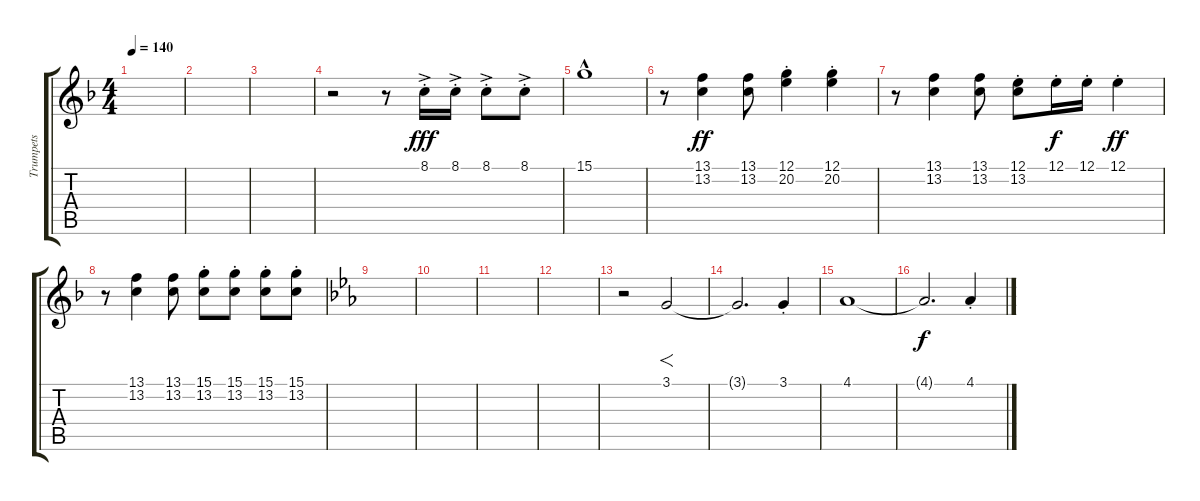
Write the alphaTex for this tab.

\track ("Trumpets" "Trumpets") {instrument trumpet}
\staff {score tabs}
\tuning (E4 B3 G3 D3 A2 E2) {hide}
\ts (4 4)
\tempo 140
\clef g2
\ks dminor
|
|
|
r.2 r.8 8.1{ac st}.16{dy fff} 8.1{ac st}.16 8.1{ac st}.8 8.1{ac st}.8 |
15.1{hac}.1 |
r.8 (13.1 13.2).4{dy ff} (13.1 13.2).8 (12.1{st} 20.2{st}).4 (12.1{st} 20.2{st}).4 |
r.8 (13.1 13.2).4 (13.1 13.2).8 (12.1{st} 13.2{st}).8 12.1{st}.16{dy f} 12.1{st}.16 12.1{st}.4{dy ff} |
r.8 (13.1 13.2).4 (13.1 13.2).8 (15.1{st} 13.2{st}).8 (15.1{st} 13.2{st}).8 (15.1{st} 13.2{st}).8 (15.1{st} 13.2{st}).8 |
\ks cminor
|
|
|
|
r.2 3.1.2{f} |
3.1{t}.2{d} 3.1{st}.4 |
4.1.1 |
4.1{t}.2{d dy f} 4.1{st}.4
